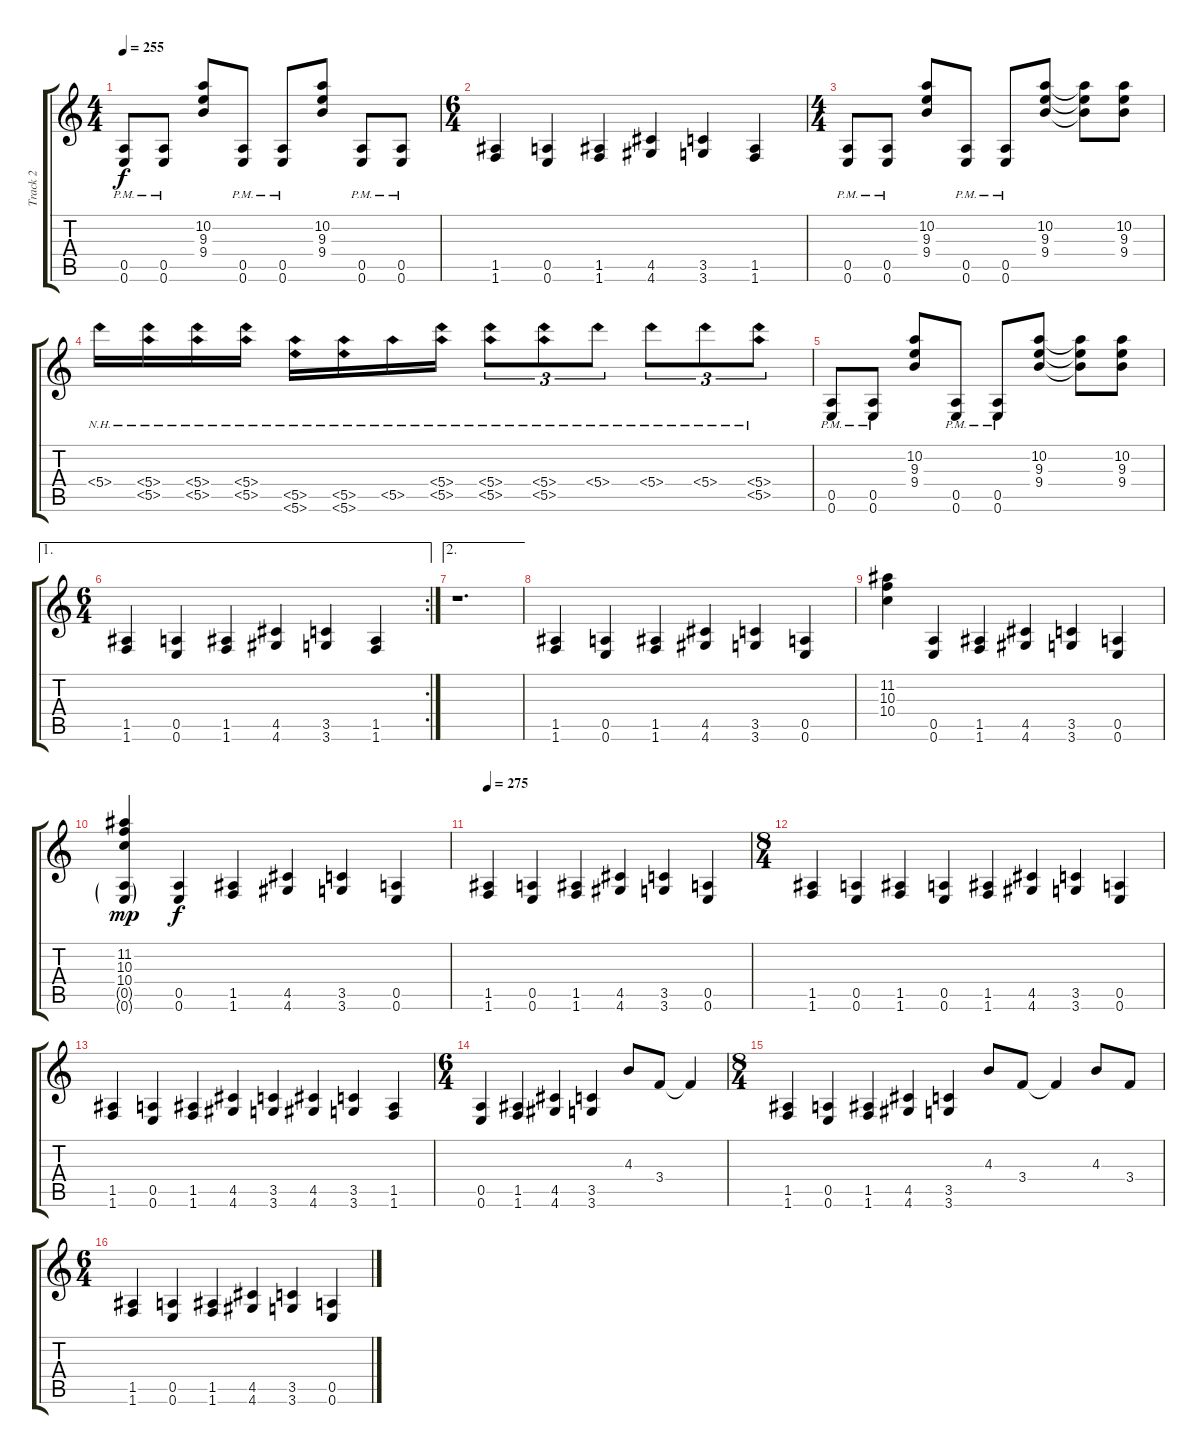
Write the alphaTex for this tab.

\track ("Track 2" "Track 2") {instrument distortionguitar}
\staff {score tabs}
\tuning (E4 B3 G3 D3 A2 E2) {hide}
\ts (4 4)
\tempo 255
\clef g2
\ks c
(0.5{pm} 0.6{pm}).8{dy f} (0.5{pm} 0.6{pm}).8 (10.2 9.3 9.4).8 (0.5{pm} 0.6{pm}).8 (0.5{pm} 0.6{pm}).8 (10.2 9.3 9.4).8 (0.5{pm} 0.6{pm}).8 (0.5{pm} 0.6{pm}).8 |
\ts (6 4)
(1.5 1.6).4 (0.5 0.6).4 (1.5 1.6).4 (4.5 4.6).4 (3.5 3.6).4 (1.5 1.6).4 |
\ts (4 4)
(0.5{pm} 0.6{pm}).8 (0.5{pm} 0.6{pm}).8 (10.2 9.3 9.4).8 (0.5{pm} 0.6{pm}).8 (0.5{pm} 0.6{pm}).8 (10.2 9.3 9.4).8 (10.2{t} 9.3{t} 9.4{t}).8 (10.2 9.3 9.4).8 |
5.4{nh}.16 (5.4{nh} 5.5{nh}).16 (5.4{nh} 5.5{nh}).16 (5.4{nh} 5.5{nh}).16 (5.5{nh} 5.6{nh}).16 (5.5{nh} 5.6{nh}).16 5.5{nh}.16 (5.4{nh} 5.5{nh}).16 (5.4{nh} 5.5{nh}).8{tu (3 2)} (5.4{nh} 5.5{nh}).8{tu (3 2)} 5.4{nh}.8{tu (3 2)} 5.4{nh}.8{tu (3 2)} 5.4{nh}.8{tu (3 2)} (5.4{nh} 5.5{nh}).8{tu (3 2)} |
(0.5{pm} 0.6{pm}).8 (0.5{pm} 0.6{pm}).8 (10.2 9.3 9.4).8 (0.5{pm} 0.6{pm}).8 (0.5{pm} 0.6{pm}).8 (10.2 9.3 9.4).8 (10.2{t} 9.3{t} 9.4{t}).8 (10.2 9.3 9.4).8 |
\ae 1
\rc 2
\ts (6 4)
(1.5 1.6).4 (0.5 0.6).4 (1.5 1.6).4 (4.5 4.6).4 (3.5 3.6).4 (1.5 1.6).4 |
\ae 2
r.1{d} |
(1.5 1.6).4 (0.5 0.6).4 (1.5 1.6).4 (4.5 4.6).4 (3.5 3.6).4 (0.5 0.6).4 |
(11.2 10.3 10.4).4 (0.5 0.6).4 (1.5 1.6).4 (4.5 4.6).4 (3.5 3.6).4 (0.5 0.6).4 |
(11.2 10.3 10.4 0.5{g} 0.6{g}).4{dy mp} (0.5 0.6).4{dy f} (1.5 1.6).4 (4.5 4.6).4 (3.5 3.6).4 (0.5 0.6).4 |
\tempo 275
(1.5 1.6).4 (0.5 0.6).4 (1.5 1.6).4 (4.5 4.6).4 (3.5 3.6).4 (0.5 0.6).4 |
\ts (8 4)
(1.5 1.6).4 (0.5 0.6).4 (1.5 1.6).4 (0.5 0.6).4 (1.5 1.6).4 (4.5 4.6).4 (3.5 3.6).4 (0.5 0.6).4 |
(1.5 1.6).4 (0.5 0.6).4 (1.5 1.6).4 (4.5 4.6).4 (3.5 3.6).4 (4.5 4.6).4 (3.5 3.6).4 (1.5 1.6).4 |
\ts (6 4)
(0.5 0.6).4 (1.5 1.6).4 (4.5 4.6).4 (3.5 3.6).4 4.3.8 3.4.8 3.4{t}.4 |
\ts (8 4)
(1.5 1.6).4 (0.5 0.6).4 (1.5 1.6).4 (4.5 4.6).4 (3.5 3.6).4 4.3.8 3.4.8 3.4{t}.4 4.3.8 3.4.8 |
\ts (6 4)
(1.5 1.6).4 (0.5 0.6).4 (1.5 1.6).4 (4.5 4.6).4 (3.5 3.6).4 (0.5 0.6).4
